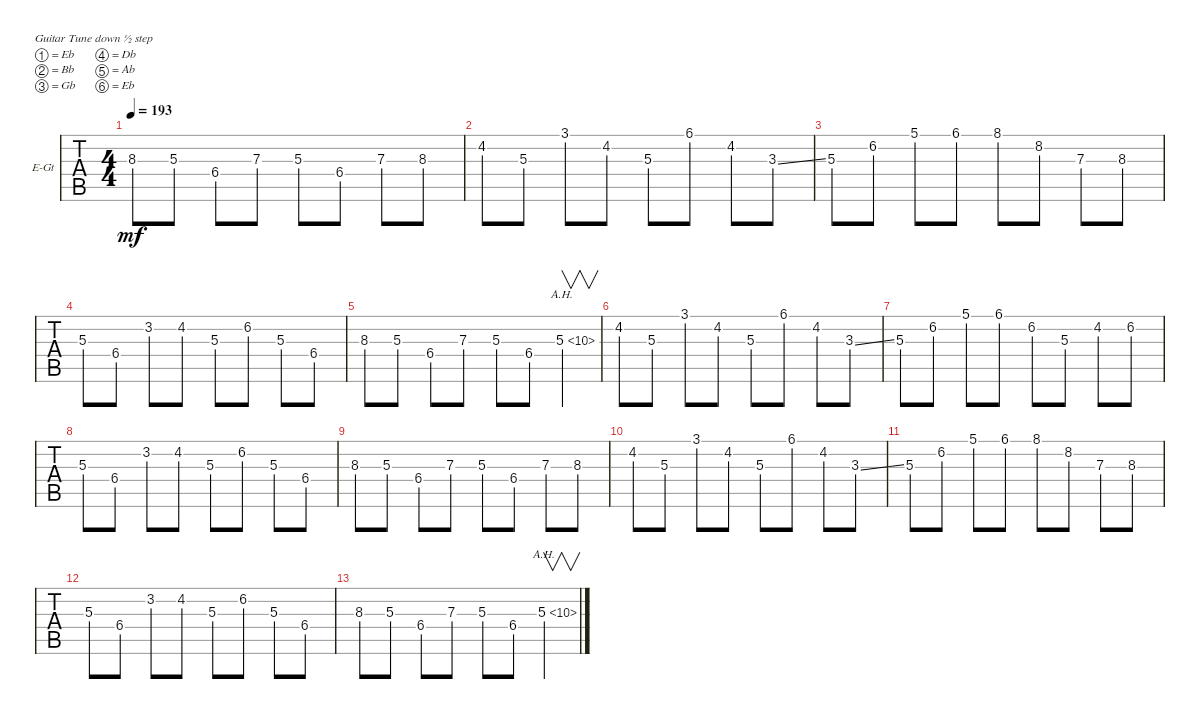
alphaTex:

\defaultSystemsLayout 4
\bracketExtendMode groupsimilarinstruments
\firstSystemTrackNameOrientation horizontal
\otherSystemsTrackNameOrientation horizontal
\track ("Electric Guitar" "E-Gt") {multiBarRest instrument distortionguitar}
\staff {tabs}
\tuning (Eb4 Bb3 Gb3 Db3 Ab2 Eb2)
\ts (4 4)
\tempo 193
\clef g2
\ks c
8.3.8{dy mf} 5.3.8 6.4.8 7.3.8 5.3.8 6.4.8 7.3.8 8.3.8 |
4.2.8 5.3.8 3.1.8 4.2.8 5.3.8 6.1.8 4.2.8 3.3{ss}.8 |
5.3.8 6.2.8 5.1.8 6.1.8 8.1.8 8.2.8 7.3.8 8.3.8 |
5.3.8 6.4.8 3.2.8 4.2.8 5.3.8 6.2.8 5.3.8 6.4.8 |
8.3.8 5.3.8 6.4.8 7.3.8 5.3.8 6.4.8 5.3{ah 5}.4{v} |
4.2.8 5.3.8 3.1.8 4.2.8 5.3.8 6.1.8 4.2.8 3.3{ss}.8 |
5.3.8 6.2.8 5.1.8 6.1.8 6.2.8 5.3.8 4.2.8 6.2.8 |
5.3.8 6.4.8 3.2.8 4.2.8 5.3.8 6.2.8 5.3.8 6.4.8 |
8.3.8 5.3.8 6.4.8 7.3.8 5.3.8 6.4.8 7.3.8 8.3.8 |
4.2.8 5.3.8 3.1.8 4.2.8 5.3.8 6.1.8 4.2.8 3.3{ss}.8 |
5.3.8 6.2.8 5.1.8 6.1.8 8.1.8 8.2.8 7.3.8 8.3.8 |
5.3.8 6.4.8 3.2.8 4.2.8 5.3.8 6.2.8 5.3.8 6.4.8 |
8.3.8 5.3.8 6.4.8 7.3.8 5.3.8 6.4.8 5.3{ah 5}.4{v}
